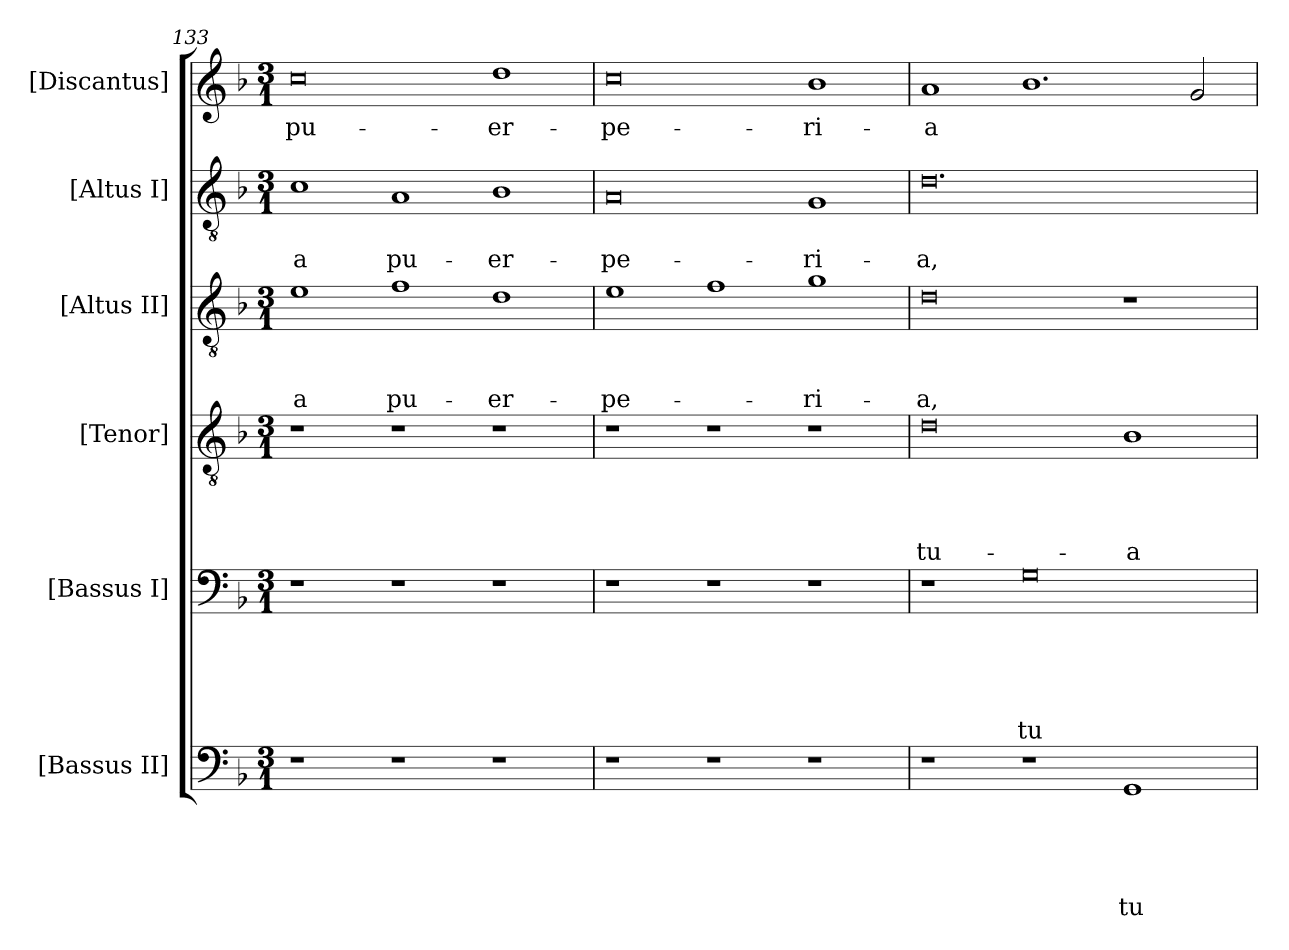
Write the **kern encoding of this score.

**kern	**text	**text	**text	**text	**text	**kern	**text	**text	**text	**text	**text	**kern	**text	**text	**text	**text	**kern	**text	**text	**text	**kern	**text	**text	**kern	**text
*part6	*part6	*part6	*part6	*part6	*part6	*part5	*part5	*part5	*part5	*part5	*part5	*part4	*part4	*part4	*part4	*part4	*part3	*part3	*part3	*part3	*part2	*part2	*part2	*part1	*part1
*staff6	*staff6	*staff6	*staff6	*staff6	*staff6	*staff5	*staff5	*staff5	*staff5	*staff5	*staff5	*staff4	*staff4	*staff4	*staff4	*staff4	*staff3	*staff3	*staff3	*staff3	*staff2	*staff2	*staff2	*staff1	*staff1
*I"[Bassus II]	*	*	*	*	*	*I"[Bassus I]	*	*	*	*	*	*I"[Tenor]	*	*	*	*	*I"[Altus II]	*	*	*	*I"[Altus I]	*	*	*I"[Discantus]	*
*clefF4	*	*	*	*	*	*clefF4	*	*	*	*	*	*clefGv2	*	*	*	*	*clefGv2	*	*	*	*clefGv2	*	*	*clefG2	*
*k[b-]	*	*	*	*	*	*k[b-]	*	*	*	*	*	*k[b-]	*	*	*	*	*k[b-]	*	*	*	*k[b-]	*	*	*k[b-]	*
*M3/1	*	*	*	*	*	*M3/1	*	*	*	*	*	*M3/1	*	*	*	*	*M3/1	*	*	*	*M3/1	*	*	*M3/1	*
=133	=133	=133	=133	=133	=133	=133	=133	=133	=133	=133	=133	=133	=133	=133	=133	=133	=133	=133	=133	=133	=133	=133	=133	=133	=133
1r	.	.	.	.	.	1r	.	.	.	.	.	1r	.	.	.	.	1e\	.	.	-a	1c\	.	-a	0cc\	pu-
1r	.	.	.	.	.	1r	.	.	.	.	.	1r	.	.	.	.	1f\	.	.	pu-	1A/	.	pu-	.	.
1r	.	.	.	.	.	1r	.	.	.	.	.	1r	.	.	.	.	1d\	.	.	-er-	1B-\	.	-er-	1dd\	-er-
=134	=134	=134	=134	=134	=134	=134	=134	=134	=134	=134	=134	=134	=134	=134	=134	=134	=134	=134	=134	=134	=134	=134	=134	=134	=134
1r	.	.	.	.	.	1r	.	.	.	.	.	1r	.	.	.	.	1e\	.	.	-pe-	0A/	.	-pe-	0cc\	-pe-
1r	.	.	.	.	.	1r	.	.	.	.	.	1r	.	.	.	.	1f\	.	.	.	.	.	.	.	.
1r	.	.	.	.	.	1r	.	.	.	.	.	1r	.	.	.	.	1g\	.	.	-ri-	1G/	.	-ri-	1b-\	-ri-
=135	=135	=135	=135	=135	=135	=135	=135	=135	=135	=135	=135	=135	=135	=135	=135	=135	=135	=135	=135	=135	=135	=135	=135	=135	=135
1r	.	.	.	.	.	1r	.	.	.	.	.	0d\	.	.	.	tu-	0d\	.	.	-a,	0.d\	.	-a,	1a/	-a
1r	.	.	.	.	.	0G\	.	.	.	.	tu-	.	.	.	.	.	.	.	.	.	.	.	.	1.b-\	.
1GG/	.	.	.	.	tu-	.	.	.	.	.	.	1B-\	.	.	.	-a	1r	.	.	.	.	.	.	.	.
.	.	.	.	.	.	.	.	.	.	.	.	.	.	.	.	.	.	.	.	.	.	.	.	2g/	.
=	=	=	=	=	=	=	=	=	=	=	=	=	=	=	=	=	=	=	=	=	=	=	=	=	=
*-	*-	*-	*-	*-	*-	*-	*-	*-	*-	*-	*-	*-	*-	*-	*-	*-	*-	*-	*-	*-	*-	*-	*-	*-	*-
